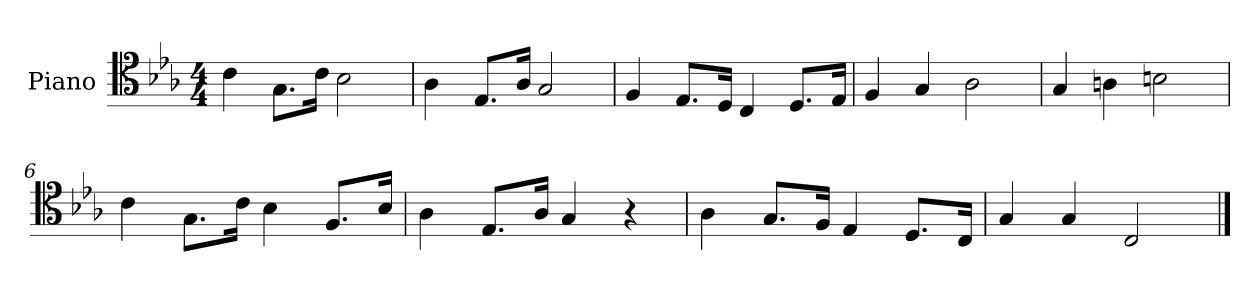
**kern
*part1
*staff1
*I"Piano
*I'Pno
*clefC4
*k[b-e-a-]
*E-:
*M4/4
=1
4c\
8.G\L
16c\Jk
2B-\
=2
4A-\
8.E-/L
16A-/Jk
2G/
=3
4F/
8.E-/L
16D/Jk
4C/
8.D/L
16E-/Jk
=4
4F/
4G/
2A-\
=5
4G/
4An\
2Bn\
=6
4c\
8.G\L
16c\Jk
4B-\
8.F/L
16B-/Jk
=7
4A-\
8.E-/L
16A-/Jk
4G/
4r
=8
4A-\
8.G/L
16F/Jk
4E-/
8.D/L
16C/Jk
=9
4G/
4G/
2C/
==
*-
